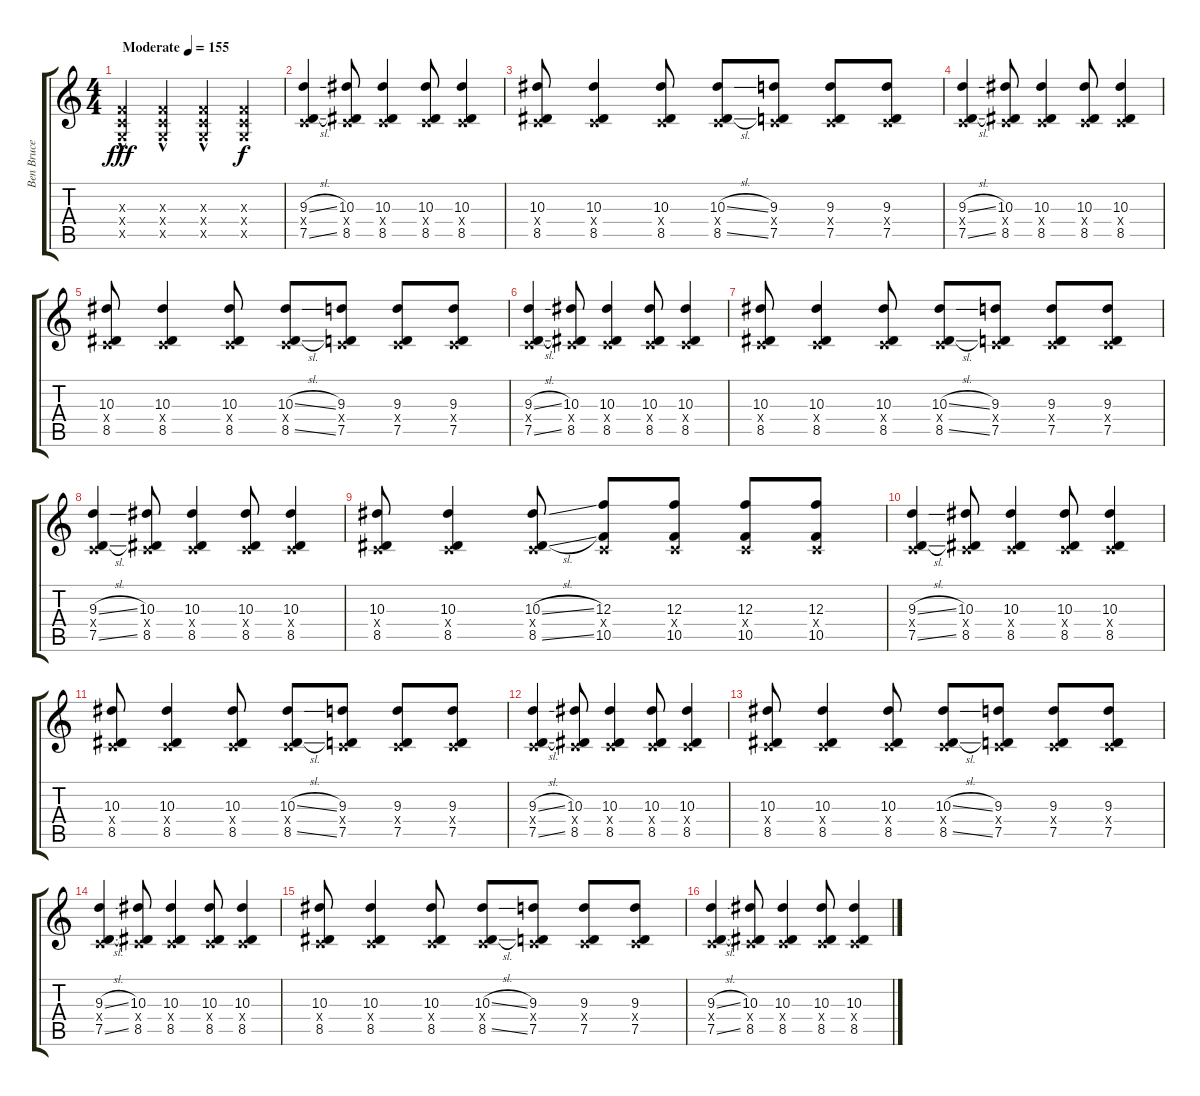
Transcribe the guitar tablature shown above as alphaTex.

\track ("Ben Bruce" "Ben Bruce") {instrument acousticguitarsteel}
\staff {score tabs}
\tuning (D4 A3 F3 C3 G2 C2) {hide}
\ts (4 4)
\tempo (155 "Moderate")
\clef g2
\ks c
(0.3{x} 0.4{x} 0.5{hac x}).4{dy fff instrument acousticguitarsteel} (0.3{x} 0.4{x} 0.5{hac x}).4 (0.3{x} 0.4{x} 0.5{hac x}).4 (0.3{x} 0.4{x} 0.5{x}).4{dy f} |
(9.3{sl} 0.4{x} 7.5{sl}).4 (10.3 0.4{x} 8.5).8 (10.3 0.4{x} 8.5).4 (10.3 0.4{x} 8.5).8 (10.3 0.4{x} 8.5).4 |
(10.3 0.4{x} 8.5).8 (10.3 0.4{x} 8.5).4 (10.3 0.4{x} 8.5).8 (10.3{sl} 0.4{x} 8.5{sl}).8 (9.3 0.4{x} 7.5).8 (9.3 0.4{x} 7.5).8 (9.3 0.4{x} 7.5).8 |
(9.3{sl} 0.4{x} 7.5{sl}).4 (10.3 0.4{x} 8.5).8 (10.3 0.4{x} 8.5).4 (10.3 0.4{x} 8.5).8 (10.3 0.4{x} 8.5).4 |
(10.3 0.4{x} 8.5).8 (10.3 0.4{x} 8.5).4 (10.3 0.4{x} 8.5).8 (10.3{sl} 0.4{x} 8.5{sl}).8 (9.3 0.4{x} 7.5).8 (9.3 0.4{x} 7.5).8 (9.3 0.4{x} 7.5).8 |
(9.3{sl} 0.4{x} 7.5{sl}).4 (10.3 0.4{x} 8.5).8 (10.3 0.4{x} 8.5).4 (10.3 0.4{x} 8.5).8 (10.3 0.4{x} 8.5).4 |
(10.3 0.4{x} 8.5).8 (10.3 0.4{x} 8.5).4 (10.3 0.4{x} 8.5).8 (10.3{sl} 0.4{x} 8.5{sl}).8 (9.3 0.4{x} 7.5).8 (9.3 0.4{x} 7.5).8 (9.3 0.4{x} 7.5).8 |
(9.3{sl} 0.4{x} 7.5{sl}).4 (10.3 0.4{x} 8.5).8 (10.3 0.4{x} 8.5).4 (10.3 0.4{x} 8.5).8 (10.3 0.4{x} 8.5).4 |
(10.3 0.4{x} 8.5).8 (10.3 0.4{x} 8.5).4 (10.3{sl} 0.4{x} 8.5{sl}).8 (12.3 0.4{x} 10.5).8 (12.3 0.4{x} 10.5).8 (12.3 0.4{x} 10.5).8 (12.3 0.4{x} 10.5).8 |
(9.3{sl} 0.4{x} 7.5{sl}).4 (10.3 0.4{x} 8.5).8 (10.3 0.4{x} 8.5).4 (10.3 0.4{x} 8.5).8 (10.3 0.4{x} 8.5).4 |
(10.3 0.4{x} 8.5).8 (10.3 0.4{x} 8.5).4 (10.3 0.4{x} 8.5).8 (10.3{sl} 0.4{x} 8.5{sl}).8 (9.3 0.4{x} 7.5).8 (9.3 0.4{x} 7.5).8 (9.3 0.4{x} 7.5).8 |
(9.3{sl} 0.4{x} 7.5{sl}).4 (10.3 0.4{x} 8.5).8 (10.3 0.4{x} 8.5).4 (10.3 0.4{x} 8.5).8 (10.3 0.4{x} 8.5).4 |
(10.3 0.4{x} 8.5).8 (10.3 0.4{x} 8.5).4 (10.3 0.4{x} 8.5).8 (10.3{sl} 0.4{x} 8.5{sl}).8 (9.3 0.4{x} 7.5).8 (9.3 0.4{x} 7.5).8 (9.3 0.4{x} 7.5).8 |
(9.3{sl} 0.4{x} 7.5{sl}).4 (10.3 0.4{x} 8.5).8 (10.3 0.4{x} 8.5).4 (10.3 0.4{x} 8.5).8 (10.3 0.4{x} 8.5).4 |
(10.3 0.4{x} 8.5).8 (10.3 0.4{x} 8.5).4 (10.3 0.4{x} 8.5).8 (10.3{sl} 0.4{x} 8.5{sl}).8 (9.3 0.4{x} 7.5).8 (9.3 0.4{x} 7.5).8 (9.3 0.4{x} 7.5).8 |
(9.3{sl} 0.4{x} 7.5{sl}).4 (10.3 0.4{x} 8.5).8 (10.3 0.4{x} 8.5).4 (10.3 0.4{x} 8.5).8 (10.3 0.4{x} 8.5).4
